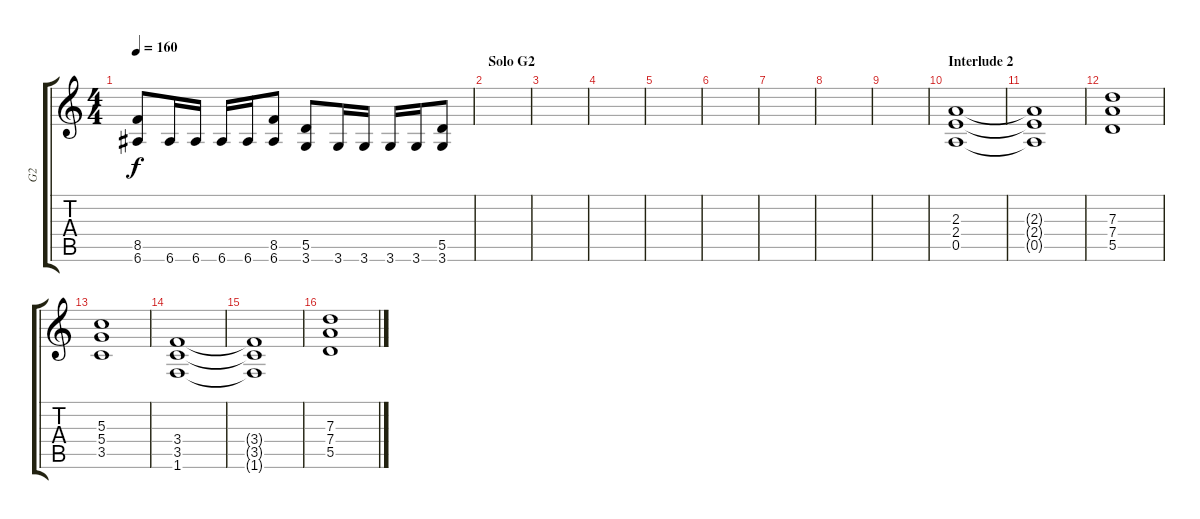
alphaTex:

\track ("G2" "G2") {instrument overdrivenguitar}
\staff {score tabs}
\tuning (E4 B3 G3 D3 A2 E2) {hide}
\ts (4 4)
\tempo 160
\clef g2
\ks c
(8.5 6.6).8{dy f} 6.6.16 6.6.16 6.6.16 6.6.16 (8.5 6.6).8 (5.5 3.6).8 3.6.16 3.6.16 3.6.16 3.6.16 (5.5 3.6).8 |
\section ("" "Solo G2")
|
|
|
|
|
|
|
|
\section ("" "Interlude 2")
(2.3 2.4 0.5).1 |
(2.3{t} 2.4{t} 0.5{t}).1 |
(7.3 7.4 5.5).1 |
(5.3 5.4 3.5).1 |
(3.4 3.5 1.6).1 |
(3.4{t} 3.5{t} 1.6{t}).1 |
(7.3 7.4 5.5).1
